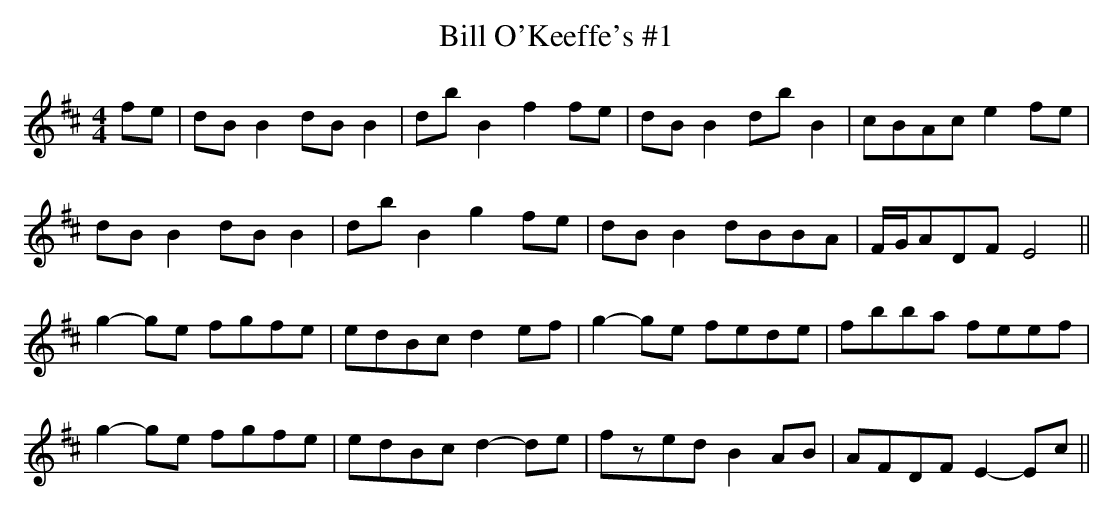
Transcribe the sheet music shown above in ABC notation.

X:1
T: Bill O'Keeffe's #1
L: 1/8
M: 4/4
K: Edor
fe|dB B2 dB B2|db B2 f2 fe|dB B2 db B2|cBAc e2 fe|
dB B2 dB B2|db B2 g2 fe|dB B2 dBBA|F/G/ADF E4 ||
g2-ge fgfe|edBc d2 ef|g2-ge fede|fbba feef|
g2-ge fgfe|edBc d2-de|fzed B2 AB|AFDF E2-Ec ||
